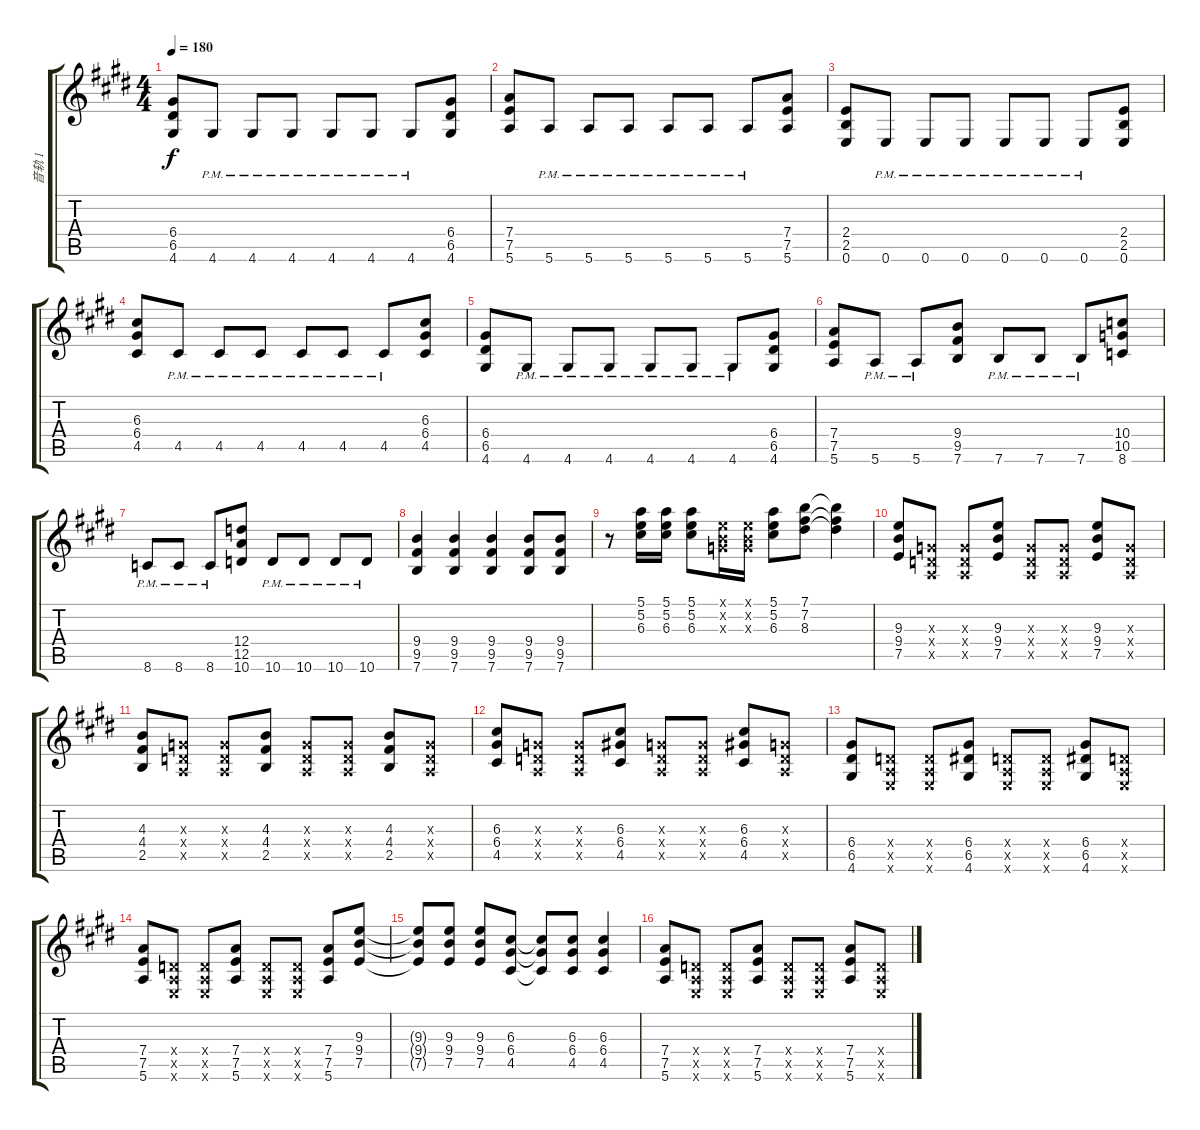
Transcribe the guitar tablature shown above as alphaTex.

\track ("音轨 1" "音轨 1") {instrument distortionguitar}
\staff {score tabs}
\tuning (E4 B3 G3 D3 A2 E2) {hide}
\ts (4 4)
\tempo 180
\clef g2
\ks e
(6.4 6.5 4.6).8{dy f} 4.6{pm}.8 4.6{pm}.8 4.6{pm}.8 4.6{pm}.8 4.6{pm}.8 4.6{pm}.8 (6.4 6.5 4.6).8 |
(7.4 7.5 5.6).8 5.6{pm}.8 5.6{pm}.8 5.6{pm}.8 5.6{pm}.8 5.6{pm}.8 5.6{pm}.8 (7.4 7.5 5.6).8 |
(2.4 2.5 0.6).8 0.6{pm}.8 0.6{pm}.8 0.6{pm}.8 0.6{pm}.8 0.6{pm}.8 0.6{pm}.8 (2.4 2.5 0.6).8 |
(6.3 6.4 4.5).8 4.5{pm}.8 4.5{pm}.8 4.5{pm}.8 4.5{pm}.8 4.5{pm}.8 4.5{pm}.8 (6.3 6.4 4.5).8 |
(6.4 6.5 4.6).8 4.6{pm}.8 4.6{pm}.8 4.6{pm}.8 4.6{pm}.8 4.6{pm}.8 4.6{pm}.8 (6.4 6.5 4.6).8 |
(7.4 7.5 5.6).8 5.6{pm}.8 5.6{pm}.8 (9.4 9.5 7.6).8 7.6{pm}.8 7.6{pm}.8 7.6{pm}.8 (10.4 10.5 8.6).8 |
8.6{pm}.8 8.6{pm}.8 8.6{pm}.8 (12.4 12.5 10.6).8 10.6{pm}.8 10.6{pm}.8 10.6{pm}.8 10.6{pm}.8 |
(9.4 9.5 7.6).4 (9.4 9.5 7.6).4 (9.4 9.5 7.6).4 (9.4 9.5 7.6).8 (9.4 9.5 7.6).8 |
r.8 (5.1 5.2 6.3).16 (5.1 5.2 6.3).16 (5.1 5.2 6.3).8 (0.1{x} 0.2{x} 0.3{x}).16 (0.1{x} 0.2{x} 0.3{x}).16 (5.1 5.2 6.3).8 (7.1 7.2 8.3).8 (7.1{t} 7.2{t} 8.3{t}).4 |
(9.3 9.4 7.5).8 (0.3{x} 0.4{x} 0.5{x}).8 (0.3{x} 0.4{x} 0.5{x}).8 (9.3 9.4 7.5).8 (0.3{x} 0.4{x} 0.5{x}).8 (0.3{x} 0.4{x} 0.5{x}).8 (9.3 9.4 7.5).8 (0.3{x} 0.4{x} 0.5{x}).8 |
(4.3 4.4 2.5).8 (0.3{x} 0.4{x} 0.5{x}).8 (0.3{x} 0.4{x} 0.5{x}).8 (4.3 4.4 2.5).8 (0.3{x} 0.4{x} 0.5{x}).8 (0.3{x} 0.4{x} 0.5{x}).8 (4.3 4.4 2.5).8 (0.3{x} 0.4{x} 0.5{x}).8 |
(6.3 6.4 4.5).8 (0.3{x} 0.4{x} 0.5{x}).8 (0.3{x} 0.4{x} 0.5{x}).8 (6.3 6.4 4.5).8 (0.3{x} 0.4{x} 0.5{x}).8 (0.3{x} 0.4{x} 0.5{x}).8 (6.3 6.4 4.5).8 (0.3{x} 0.4{x} 0.5{x}).8 |
(6.4 6.5 4.6).8 (0.4{x} 0.5{x} 0.6{x}).8 (0.4{x} 0.5{x} 0.6{x}).8 (6.4 6.5 4.6).8 (0.4{x} 0.5{x} 0.6{x}).8 (0.4{x} 0.5{x} 0.6{x}).8 (6.4 6.5 4.6).8 (0.4{x} 0.5{x} 0.6{x}).8 |
(7.4 7.5 5.6).8 (0.4{x} 0.5{x} 0.6{x}).8 (0.4{x} 0.5{x} 0.6{x}).8 (7.4 7.5 5.6).8 (0.4{x} 0.5{x} 0.6{x}).8 (0.4{x} 0.5{x} 0.6{x}).8 (7.4 7.5 5.6).8 (9.3 9.4 7.5).8 |
(9.3{t} 9.4{t} 7.5{t}).8 (9.3 9.4 7.5).8 (9.3 9.4 7.5).8 (6.3 6.4 4.5).8 (6.3{t} 6.4{t} 4.5{t}).8 (6.3 6.4 4.5).8 (6.3 6.4 4.5).4 |
(7.4 7.5 5.6).8 (0.4{x} 0.5{x} 0.6{x}).8 (0.4{x} 0.5{x} 0.6{x}).8 (7.4 7.5 5.6).8 (0.4{x} 0.5{x} 0.6{x}).8 (0.4{x} 0.5{x} 0.6{x}).8 (7.4 7.5 5.6).8 (0.4{x} 0.5{x} 0.6{x}).8
